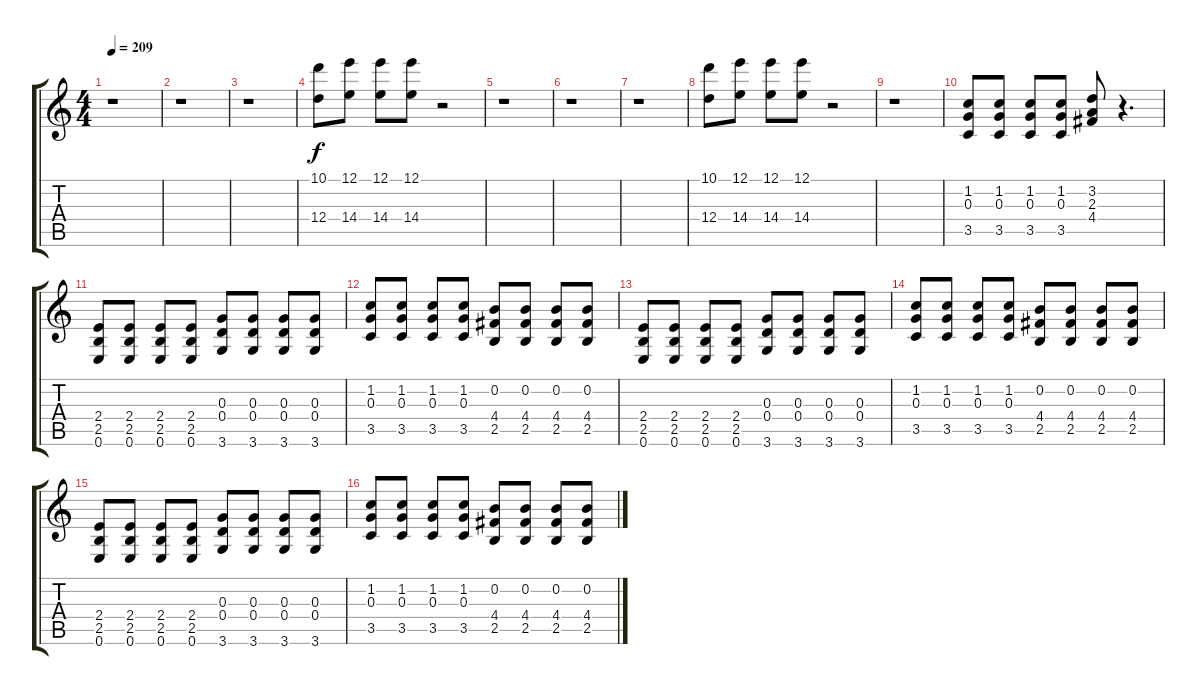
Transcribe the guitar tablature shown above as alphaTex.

\track "" {instrument overdrivenguitar}
\staff {score tabs}
\tuning (E4 B3 G3 D3 A2 E2) {hide}
\ts (4 4)
\tempo 209
\clef g2
\ks c
r.1{dy f} |
r.1 |
r.1 |
(10.1 12.4).8 (12.1 14.4).8 (12.1 14.4).8 (12.1 14.4).8 r.2 |
r.1 |
r.1 |
r.1 |
(10.1 12.4).8 (12.1 14.4).8 (12.1 14.4).8 (12.1 14.4).8 r.2 |
r.1 |
(1.2 0.3 3.5).8 (1.2 0.3 3.5).8 (1.2 0.3 3.5).8 (1.2 0.3 3.5).8 (3.2 2.3 4.4).8 r.4{d} |
(2.4 2.5 0.6).8 (2.4 2.5 0.6).8 (2.4 2.5 0.6).8 (2.4 2.5 0.6).8 (0.3 0.4 3.6).8 (0.3 0.4 3.6).8 (0.3 0.4 3.6).8 (0.3 0.4 3.6).8 |
(1.2 0.3 3.5).8 (1.2 0.3 3.5).8 (1.2 0.3 3.5).8 (1.2 0.3 3.5).8 (0.2 4.4 2.5).8 (0.2 4.4 2.5).8 (0.2 4.4 2.5).8 (0.2 4.4 2.5).8 |
(2.4 2.5 0.6).8 (2.4 2.5 0.6).8 (2.4 2.5 0.6).8 (2.4 2.5 0.6).8 (0.3 0.4 3.6).8 (0.3 0.4 3.6).8 (0.3 0.4 3.6).8 (0.3 0.4 3.6).8 |
(1.2 0.3 3.5).8 (1.2 0.3 3.5).8 (1.2 0.3 3.5).8 (1.2 0.3 3.5).8 (0.2 4.4 2.5).8 (0.2 4.4 2.5).8 (0.2 4.4 2.5).8 (0.2 4.4 2.5).8 |
(2.4 2.5 0.6).8 (2.4 2.5 0.6).8 (2.4 2.5 0.6).8 (2.4 2.5 0.6).8 (0.3 0.4 3.6).8 (0.3 0.4 3.6).8 (0.3 0.4 3.6).8 (0.3 0.4 3.6).8 |
(1.2 0.3 3.5).8 (1.2 0.3 3.5).8 (1.2 0.3 3.5).8 (1.2 0.3 3.5).8 (0.2 4.4 2.5).8 (0.2 4.4 2.5).8 (0.2 4.4 2.5).8 (0.2 4.4 2.5).8
